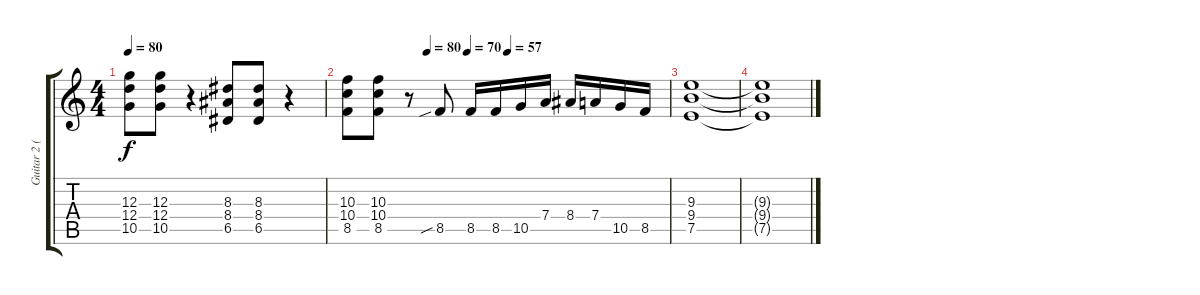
\track ("Guitar 2 (Smith)" "Guitar 2 (") {instrument distortionguitar}
\staff {score tabs}
\tuning (E4 B3 G3 D3 A2 E2) {hide}
\ts (4 4)
\tempo 80
\clef g2
\ks c
(12.3 12.4 10.5).8{dy f} (12.3 12.4 10.5).8 r.4 (8.3 8.4 6.5).8 (8.3 8.4 6.5).8 r.4 |
\tempo (80 0.25)
\tempo (70 0.375)
\tempo (57 0.5)
(10.3 10.4 8.5).8 (10.3 10.4 8.5).8 r.8 8.5{sib}.8 8.5.16 8.5.16 10.5.16 7.4.16 8.4.16 7.4.16 10.5.16 8.5.16 |
(9.3 9.4 7.5).1 |
(9.3{t} 9.4{t} 7.5{t}).1
